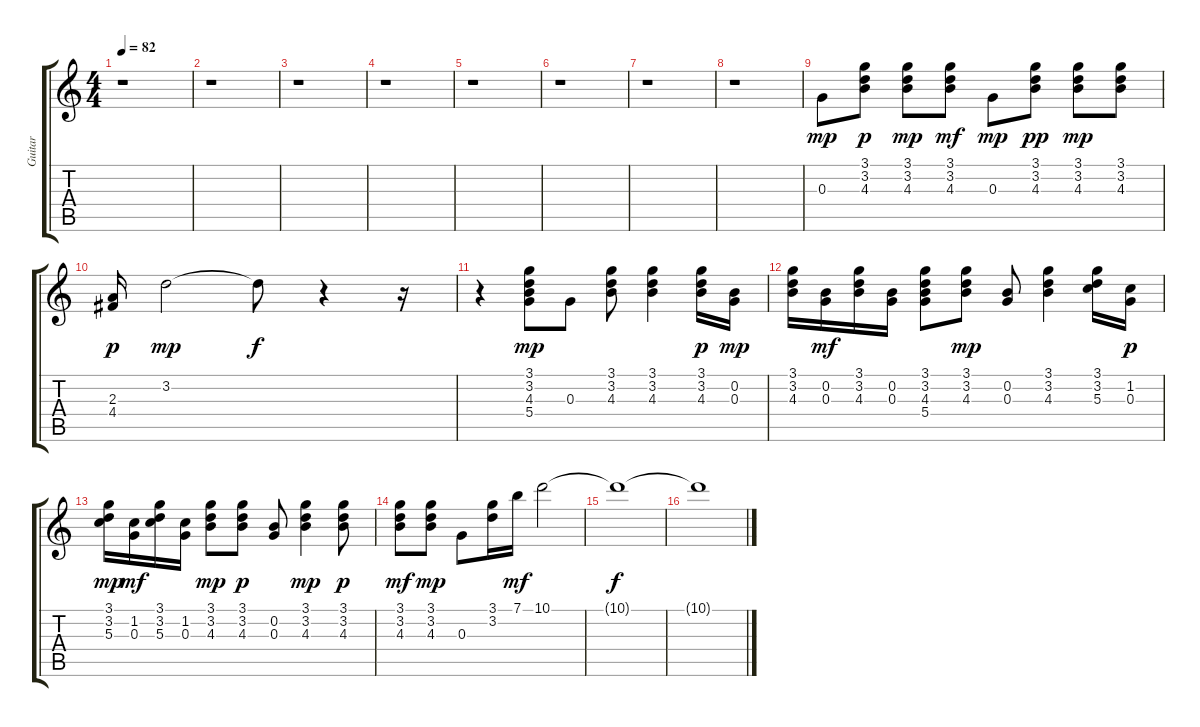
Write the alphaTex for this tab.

\track ("Guitar" "Guitar") {instrument acousticguitarsteel}
\staff {score tabs}
\tuning (E4 B3 G3 D3 A2 E2) {hide}
\ts (4 4)
\tempo 82
\clef g2
\ks c
r.1{dy mp} |
r.1 |
r.1 |
r.1 |
r.1 |
r.1 |
r.1 |
r.1 |
0.3.8 (3.1 3.2 4.3).8{dy p} (3.1 3.2 4.3).8{dy mp} (3.1 3.2 4.3).8{dy mf} 0.3.8{dy mp} (3.1 3.2 4.3).8{dy pp} (3.1 3.2 4.3).8{dy mp} (3.1 3.2 4.3).8 |
(2.3 4.4).16{dy p} 3.2.2{dy mp} 3.2{t}.8{dy f} r.4 r.16 |
r.4 (3.1 3.2 4.3 5.4).8{dy mp} 0.3.8 (3.1 3.2 4.3).8 (3.1 3.2 4.3).4 (3.1 3.2 4.3).16{dy p} (0.2 0.3).16{dy mp} |
(3.1 3.2 4.3).16 (0.2 0.3).16{dy mf} (3.1 3.2 4.3).16 (0.2 0.3).16 (3.1 3.2 4.3 5.4).8 (3.1 3.2 4.3).8{dy mp} (0.2 0.3).8 (3.1 3.2 4.3).4 (3.1 3.2 5.3).16 (1.2 0.3).16{dy p} |
(3.1 3.2 5.3).16{dy mp} (1.2 0.3).16{dy mf} (3.1 3.2 5.3).16 (1.2 0.3).16 (3.1 3.2 4.3).8{dy mp} (3.1 3.2 4.3).8{dy p} (0.2 0.3).8 (3.1 3.2 4.3).4{dy mp} (3.1 3.2 4.3).8{dy p} |
(3.1 3.2 4.3).8{dy mf} (3.1 3.2 4.3).8{dy mp} 0.3.8 (3.1 3.2).16 7.1.16{dy mf} 10.1.2 |
10.1{t}.1{dy f} |
10.1{t}.1
